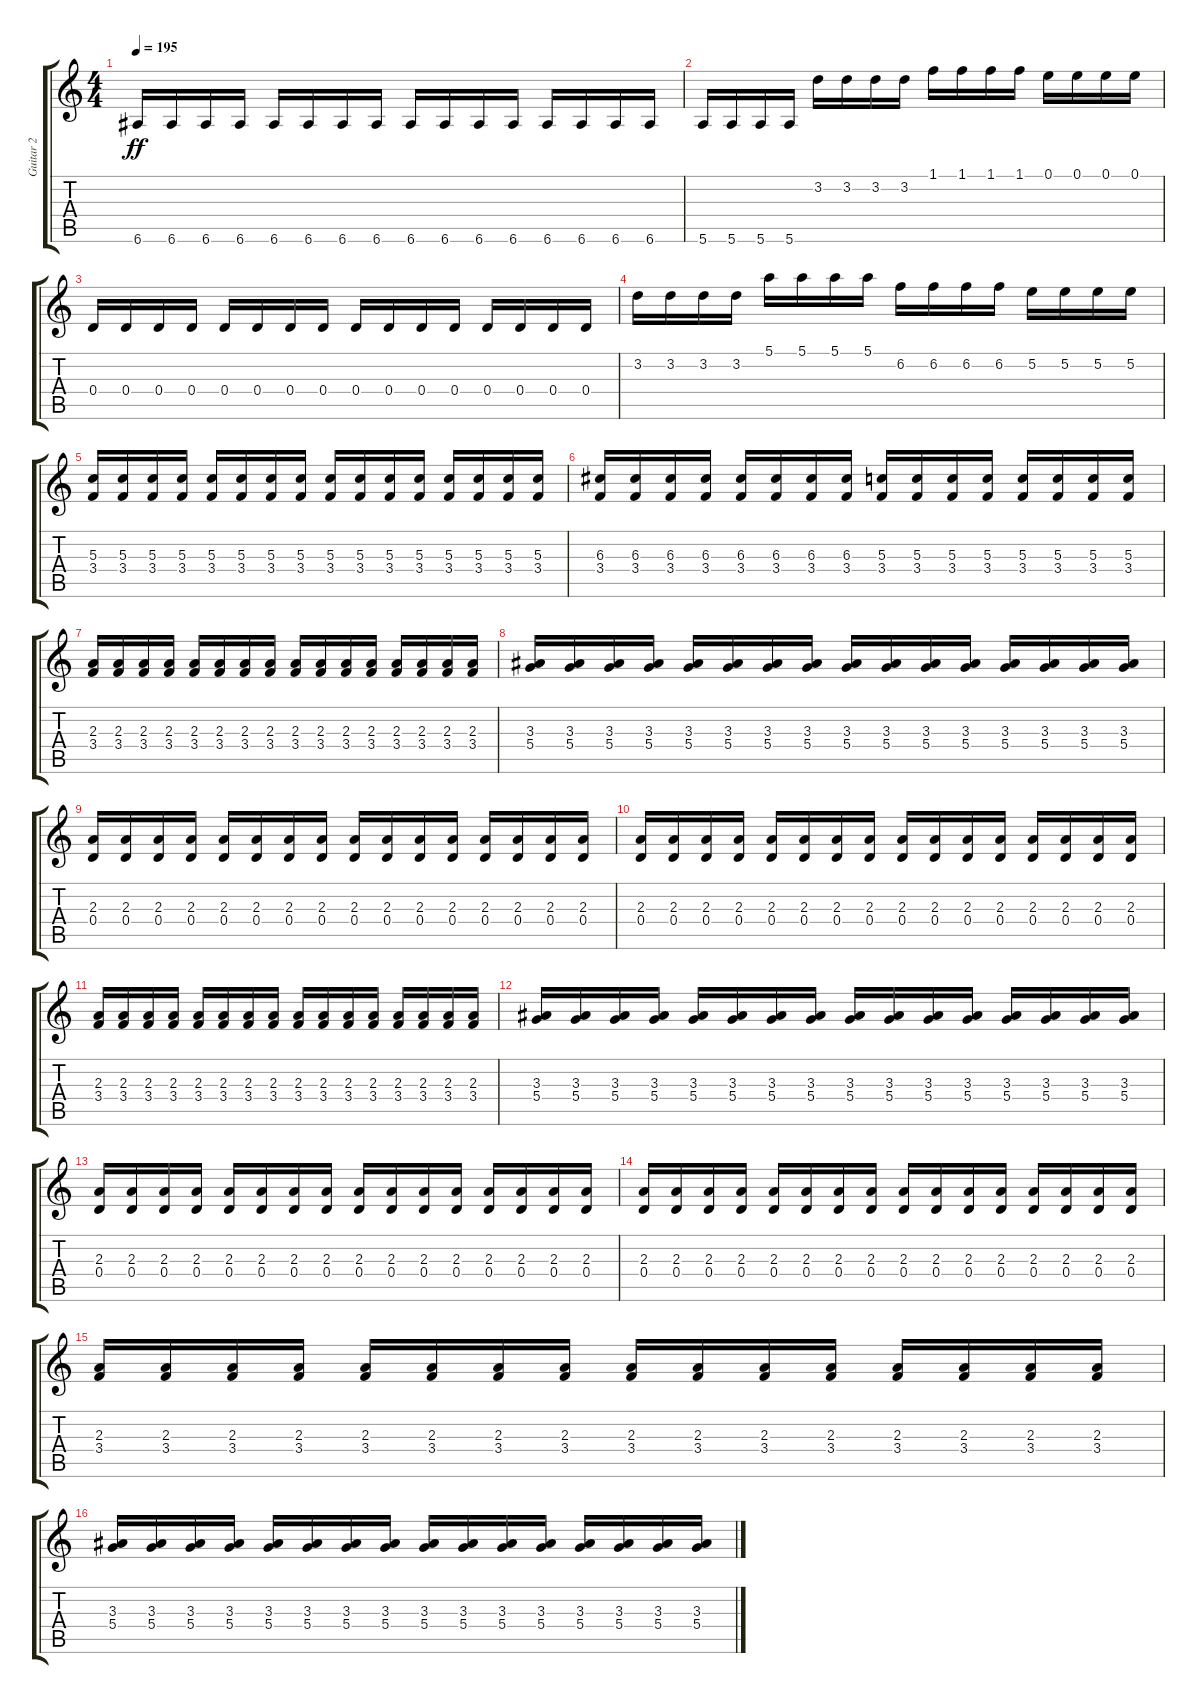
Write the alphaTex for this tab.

\track ("Guitar 2" "Guitar 2") {instrument distortionguitar}
\staff {score tabs}
\tuning (E4 B3 G3 D3 A2 E2) {hide}
\ts (4 4)
\tempo 195
\clef g2
\ks c
6.6.16{dy ff} 6.6.16 6.6.16 6.6.16 6.6.16 6.6.16 6.6.16 6.6.16 6.6.16 6.6.16 6.6.16 6.6.16 6.6.16 6.6.16 6.6.16 6.6.16 |
5.6.16 5.6.16 5.6.16 5.6.16 3.2.16 3.2.16 3.2.16 3.2.16 1.1.16 1.1.16 1.1.16 1.1.16 0.1.16 0.1.16 0.1.16 0.1.16 |
0.4.16 0.4.16 0.4.16 0.4.16 0.4.16 0.4.16 0.4.16 0.4.16 0.4.16 0.4.16 0.4.16 0.4.16 0.4.16 0.4.16 0.4.16 0.4.16 |
3.2.16 3.2.16 3.2.16 3.2.16 5.1.16 5.1.16 5.1.16 5.1.16 6.2.16 6.2.16 6.2.16 6.2.16 5.2.16 5.2.16 5.2.16 5.2.16 |
(5.3 3.4).16 (5.3 3.4).16 (5.3 3.4).16 (5.3 3.4).16 (5.3 3.4).16 (5.3 3.4).16 (5.3 3.4).16 (5.3 3.4).16 (5.3 3.4).16 (5.3 3.4).16 (5.3 3.4).16 (5.3 3.4).16 (5.3 3.4).16 (5.3 3.4).16 (5.3 3.4).16 (5.3 3.4).16 |
(6.3 3.4).16 (6.3 3.4).16 (6.3 3.4).16 (6.3 3.4).16 (6.3 3.4).16 (6.3 3.4).16 (6.3 3.4).16 (6.3 3.4).16 (5.3 3.4).16 (5.3 3.4).16 (5.3 3.4).16 (5.3 3.4).16 (5.3 3.4).16 (5.3 3.4).16 (5.3 3.4).16 (5.3 3.4).16 |
(2.3 3.4).16 (2.3 3.4).16 (2.3 3.4).16 (2.3 3.4).16 (2.3 3.4).16 (2.3 3.4).16 (2.3 3.4).16 (2.3 3.4).16 (2.3 3.4).16 (2.3 3.4).16 (2.3 3.4).16 (2.3 3.4).16 (2.3 3.4).16 (2.3 3.4).16 (2.3 3.4).16 (2.3 3.4).16 |
(3.3 5.4).16 (3.3 5.4).16 (3.3 5.4).16 (3.3 5.4).16 (3.3 5.4).16 (3.3 5.4).16 (3.3 5.4).16 (3.3 5.4).16 (3.3 5.4).16 (3.3 5.4).16 (3.3 5.4).16 (3.3 5.4).16 (3.3 5.4).16 (3.3 5.4).16 (3.3 5.4).16 (3.3 5.4).16 |
(2.3 0.4).16 (2.3 0.4).16 (2.3 0.4).16 (2.3 0.4).16 (2.3 0.4).16 (2.3 0.4).16 (2.3 0.4).16 (2.3 0.4).16 (2.3 0.4).16 (2.3 0.4).16 (2.3 0.4).16 (2.3 0.4).16 (2.3 0.4).16 (2.3 0.4).16 (2.3 0.4).16 (2.3 0.4).16 |
(2.3 0.4).16 (2.3 0.4).16 (2.3 0.4).16 (2.3 0.4).16 (2.3 0.4).16 (2.3 0.4).16 (2.3 0.4).16 (2.3 0.4).16 (2.3 0.4).16 (2.3 0.4).16 (2.3 0.4).16 (2.3 0.4).16 (2.3 0.4).16 (2.3 0.4).16 (2.3 0.4).16 (2.3 0.4).16 |
(2.3 3.4).16 (2.3 3.4).16 (2.3 3.4).16 (2.3 3.4).16 (2.3 3.4).16 (2.3 3.4).16 (2.3 3.4).16 (2.3 3.4).16 (2.3 3.4).16 (2.3 3.4).16 (2.3 3.4).16 (2.3 3.4).16 (2.3 3.4).16 (2.3 3.4).16 (2.3 3.4).16 (2.3 3.4).16 |
(3.3 5.4).16 (3.3 5.4).16 (3.3 5.4).16 (3.3 5.4).16 (3.3 5.4).16 (3.3 5.4).16 (3.3 5.4).16 (3.3 5.4).16 (3.3 5.4).16 (3.3 5.4).16 (3.3 5.4).16 (3.3 5.4).16 (3.3 5.4).16 (3.3 5.4).16 (3.3 5.4).16 (3.3 5.4).16 |
(2.3 0.4).16 (2.3 0.4).16 (2.3 0.4).16 (2.3 0.4).16 (2.3 0.4).16 (2.3 0.4).16 (2.3 0.4).16 (2.3 0.4).16 (2.3 0.4).16 (2.3 0.4).16 (2.3 0.4).16 (2.3 0.4).16 (2.3 0.4).16 (2.3 0.4).16 (2.3 0.4).16 (2.3 0.4).16 |
(2.3 0.4).16 (2.3 0.4).16 (2.3 0.4).16 (2.3 0.4).16 (2.3 0.4).16 (2.3 0.4).16 (2.3 0.4).16 (2.3 0.4).16 (2.3 0.4).16 (2.3 0.4).16 (2.3 0.4).16 (2.3 0.4).16 (2.3 0.4).16 (2.3 0.4).16 (2.3 0.4).16 (2.3 0.4).16 |
(2.3 3.4).16 (2.3 3.4).16 (2.3 3.4).16 (2.3 3.4).16 (2.3 3.4).16 (2.3 3.4).16 (2.3 3.4).16 (2.3 3.4).16 (2.3 3.4).16 (2.3 3.4).16 (2.3 3.4).16 (2.3 3.4).16 (2.3 3.4).16 (2.3 3.4).16 (2.3 3.4).16 (2.3 3.4).16 |
(3.3 5.4).16 (3.3 5.4).16 (3.3 5.4).16 (3.3 5.4).16 (3.3 5.4).16 (3.3 5.4).16 (3.3 5.4).16 (3.3 5.4).16 (3.3 5.4).16 (3.3 5.4).16 (3.3 5.4).16 (3.3 5.4).16 (3.3 5.4).16 (3.3 5.4).16 (3.3 5.4).16 (3.3 5.4).16
